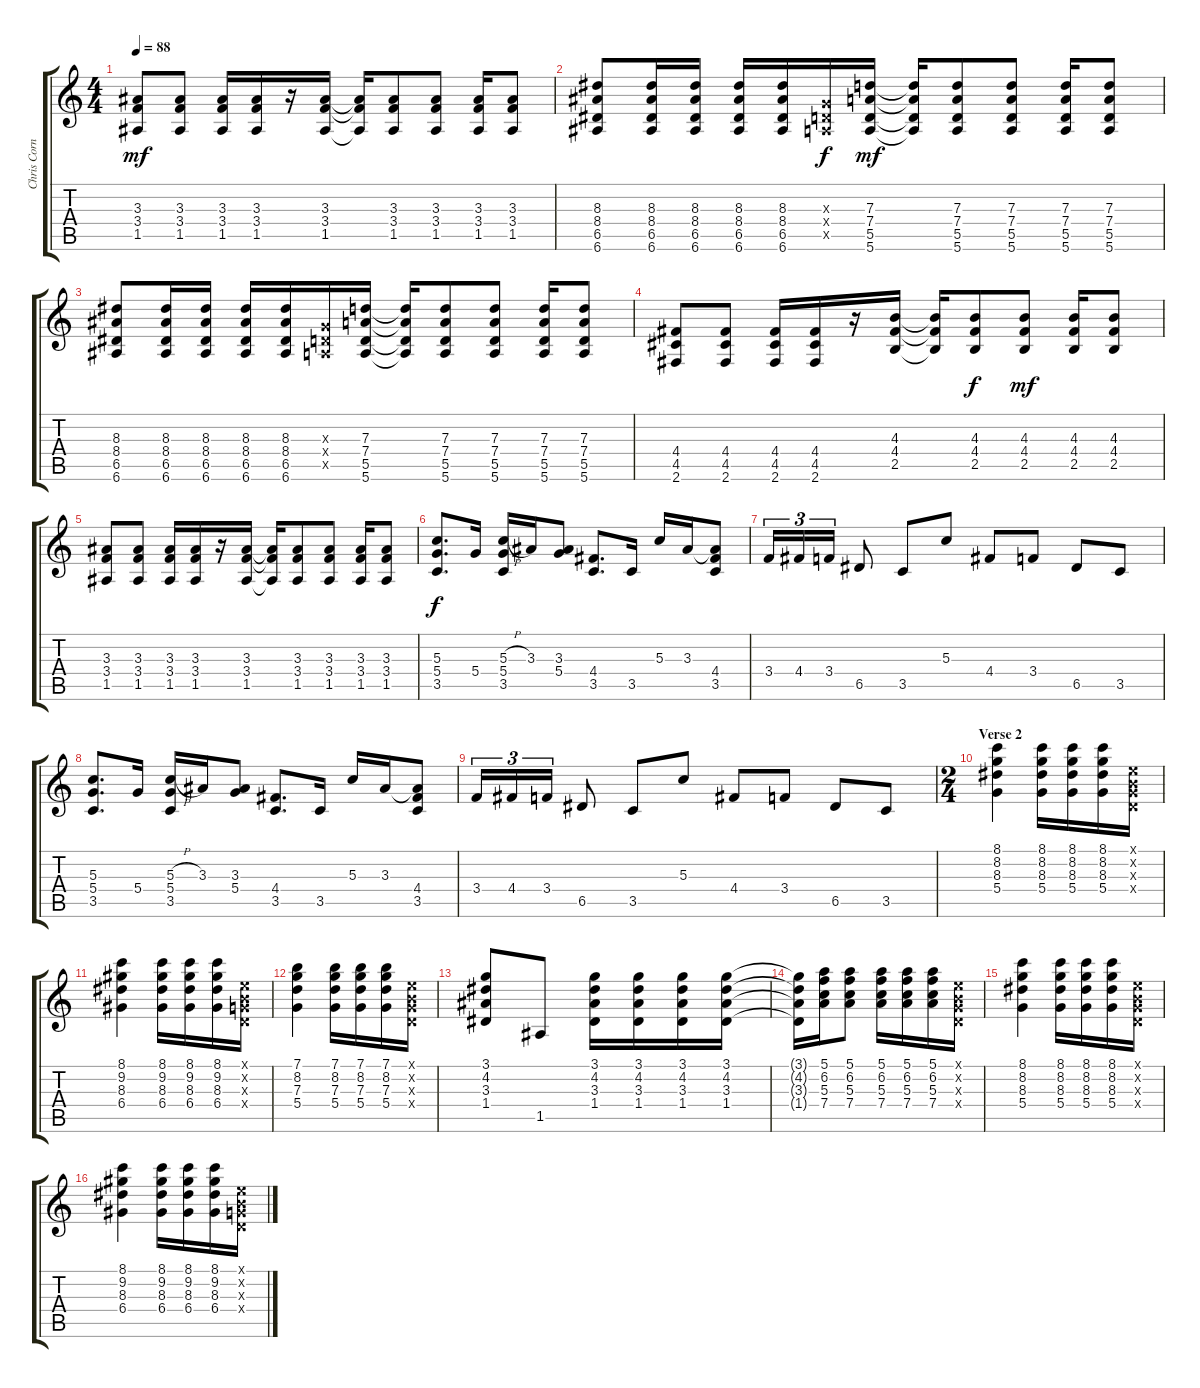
\track ("Chris Cornell - Acoustic" "Chris Corn") {instrument acousticguitarsteel}
\staff {score tabs}
\tuning (E4 B3 G3 D3 A2 E2) {hide}
\ts (4 4)
\tempo 88
\clef g2
\ks c
(3.3 3.4 1.5).8{dy mf} (3.3 3.4 1.5).8 (3.3 3.4 1.5).16 (3.3 3.4 1.5).16 r.16 (3.3 3.4 1.5).16 (3.3{t} 3.4{t} 1.5{t}).16 (3.3 3.4 1.5).8 (3.3 3.4 1.5).8 (3.3 3.4 1.5).16 (3.3 3.4 1.5).8 |
(8.3 8.4 6.5 6.6).8 (8.3 8.4 6.5 6.6).16 (8.3 8.4 6.5 6.6).16 (8.3 8.4 6.5 6.6).16 (8.3 8.4 6.5 6.6).16 (0.3{x} 0.4{x} 0.5{x}).16{dy f} (7.3 7.4 5.5 5.6).16{dy mf} (7.3{t} 7.4{t} 5.5{t} 5.6{t}).16 (7.3 7.4 5.5 5.6).8 (7.3 7.4 5.5 5.6).8 (7.3 7.4 5.5 5.6).16 (7.3 7.4 5.5 5.6).8 |
(8.3 8.4 6.5 6.6).8 (8.3 8.4 6.5 6.6).16 (8.3 8.4 6.5 6.6).16 (8.3 8.4 6.5 6.6).16 (8.3 8.4 6.5 6.6).16 (0.3{x} 0.4{x} 0.5{x}).16 (7.3 7.4 5.5 5.6).16 (7.3{t} 7.4{t} 5.5{t} 5.6{t}).16 (7.3 7.4 5.5 5.6).8 (7.3 7.4 5.5 5.6).8 (7.3 7.4 5.5 5.6).16 (7.3 7.4 5.5 5.6).8 |
(4.4 4.5 2.6).8 (4.4 4.5 2.6).8 (4.4 4.5 2.6).16 (4.4 4.5 2.6).16 r.16 (4.3 4.4 2.5).16 (4.3{t} 4.4{t} 2.5{t}).16 (4.3 4.4 2.5).8{dy f} (4.3 4.4 2.5).8{dy mf} (4.3 4.4 2.5).16 (4.3 4.4 2.5).8 |
(3.3 3.4 1.5).8 (3.3 3.4 1.5).8 (3.3 3.4 1.5).16 (3.3 3.4 1.5).16 r.16 (3.3 3.4 1.5).16 (3.3{t} 3.4{t} 1.5{t}).16 (3.3 3.4 1.5).8 (3.3 3.4 1.5).8 (3.3 3.4 1.5).16 (3.3 3.4 1.5).8 |
(5.3 5.4 3.5).8{d dy f} 5.4.16 (5.3{h} 5.4 3.5).16 3.3.16 (3.3 5.4).8 (4.4 3.5).8{d} 3.5.16 5.3.16 3.3.16 (3.3{t} 4.4 3.5).8 |
3.4.16{tu (3 2)} 4.4.16{tu (3 2)} 3.4.16{tu (3 2)} 6.5.8 3.5.8 5.3.8 4.4.8 3.4.8 6.5.8 3.5.8 |
(5.3 5.4 3.5).8{d} 5.4.16 (5.3{h} 5.4 3.5).16 3.3.16 (3.3 5.4).8 (4.4 3.5).8{d} 3.5.16 5.3.16 3.3.16 (3.3{t} 4.4 3.5).8 |
3.4.16{tu (3 2)} 4.4.16{tu (3 2)} 3.4.16{tu (3 2)} 6.5.8 3.5.8 5.3.8 4.4.8 3.4.8 6.5.8 3.5.8 |
\ts (2 4)
\section ("" "Verse 2")
(8.1 8.2 8.3 5.4).4 (8.1 8.2 8.3 5.4).16 (8.1 8.2 8.3 5.4).16 (8.1 8.2 8.3 5.4).16 (0.1{x} 0.2{x} 0.3{x} 0.4{x}).16 |
(8.1 9.2 8.3 6.4).4 (8.1 9.2 8.3 6.4).16 (8.1 9.2 8.3 6.4).16 (8.1 9.2 8.3 6.4).16 (0.1{x} 0.2{x} 0.3{x} 0.4{x}).16 |
(7.1 8.2 7.3 5.4).4 (7.1 8.2 7.3 5.4).16 (7.1 8.2 7.3 5.4).16 (7.1 8.2 7.3 5.4).16 (0.1{x} 0.2{x} 0.3{x} 0.4{x}).16 |
(3.1 4.2 3.3 1.4).8 1.5.8 (3.1 4.2 3.3 1.4).16 (3.1 4.2 3.3 1.4).16 (3.1 4.2 3.3 1.4).16 (3.1 4.2 3.3 1.4).16 |
(3.1{t} 4.2{t} 3.3{t} 1.4{t}).16 (5.1 6.2 5.3 7.4).16 (5.1 6.2 5.3 7.4).8 (5.1 6.2 5.3 7.4).16 (5.1 6.2 5.3 7.4).16 (5.1 6.2 5.3 7.4).16 (0.1{x} 0.2{x} 0.3{x} 0.4{x}).16 |
(8.1 8.2 8.3 5.4).4 (8.1 8.2 8.3 5.4).16 (8.1 8.2 8.3 5.4).16 (8.1 8.2 8.3 5.4).16 (0.1{x} 0.2{x} 0.3{x} 0.4{x}).16 |
(8.1 9.2 8.3 6.4).4 (8.1 9.2 8.3 6.4).16 (8.1 9.2 8.3 6.4).16 (8.1 9.2 8.3 6.4).16 (0.1{x} 0.2{x} 0.3{x} 0.4{x}).16
